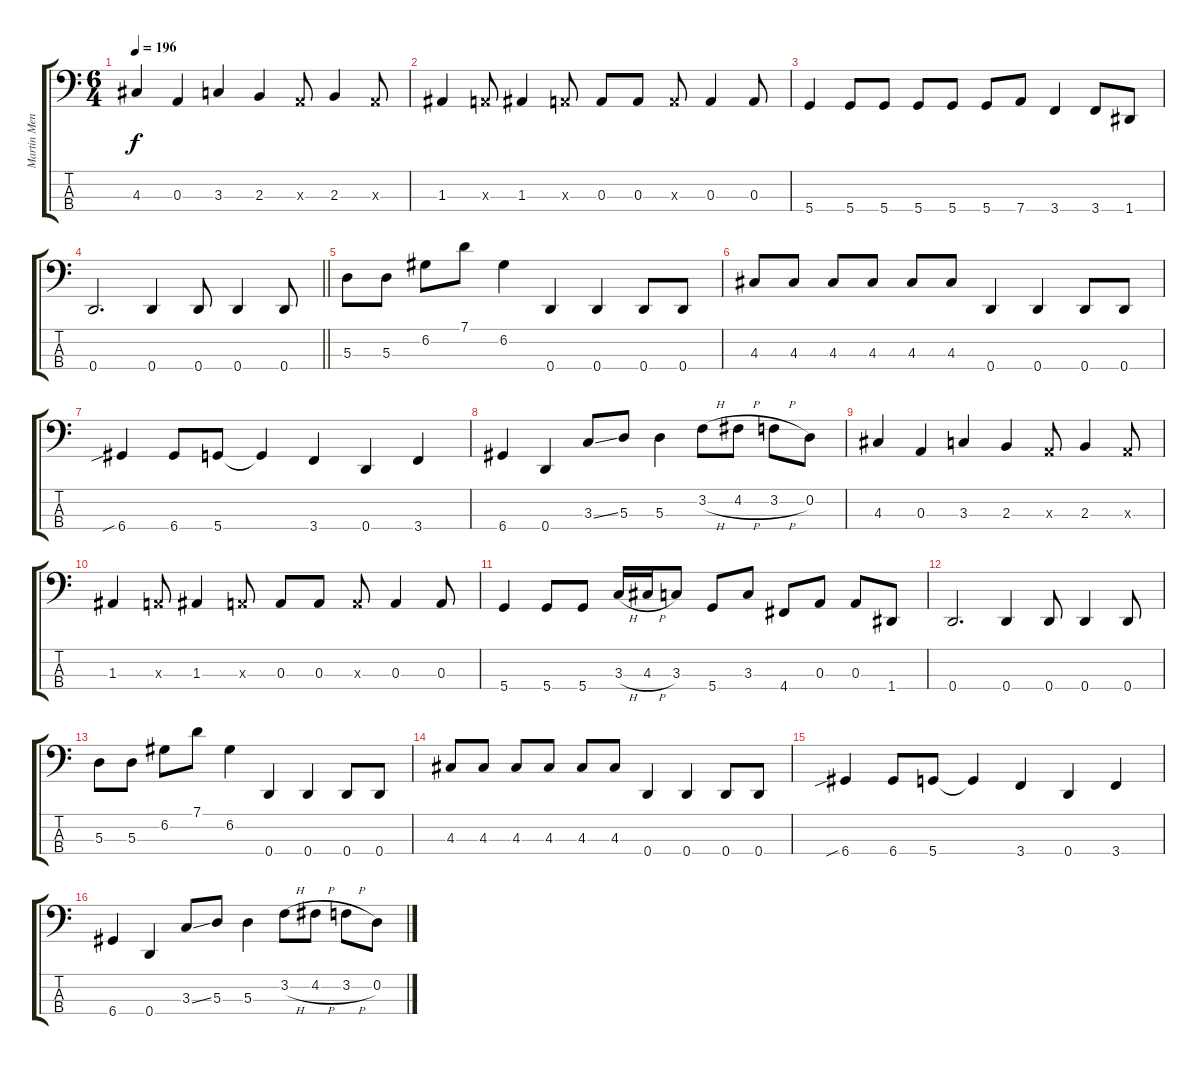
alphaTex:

\track ("Martin Mendez" "Martin Men") {mute instrument electricbassfinger}
\staff {score tabs}
\tuning (G2 D2 A1 D1) {hide}
\ts (6 4)
\tempo 196
\clef f4
\ks c
4.3.4{dy f} 0.3.4 3.3.4 2.3.4 0.3{x}.8 2.3.4 0.3{x}.8 |
1.3.4 0.3{x}.8 1.3.4 0.3{x}.8 0.3.8 0.3.8 0.3{x}.8 0.3.4 0.3.8 |
5.4.4 5.4.8 5.4.8 5.4.8 5.4.8 5.4.8 7.4.8 3.4.4 3.4.8 1.4.8 |
\barLineRight lightlight
0.4.2{d} 0.4.4 0.4.8 0.4.4 0.4.8 |
5.3.8 5.3.8 6.2.8 7.1.8 6.2.4 0.4.4 0.4.4 0.4.8 0.4.8 |
4.3.8 4.3.8 4.3.8 4.3.8 4.3.8 4.3.8 0.4.4 0.4.4 0.4.8 0.4.8 |
6.4{sib}.4 6.4.8 5.4.8 5.4{t}.4 3.4.4 0.4.4 3.4.4 |
6.4.4 0.4.4 3.3{ss}.8 5.3.8 5.3.4 3.2{h}.8 4.2{h}.8 3.2{h}.8 0.2.8 |
4.3.4 0.3.4 3.3.4 2.3.4 0.3{x}.8 2.3.4 0.3{x}.8 |
1.3.4 0.3{x}.8 1.3.4 0.3{x}.8 0.3.8 0.3.8 0.3{x}.8 0.3.4 0.3.8 |
5.4.4 5.4.8 5.4.8 3.3{h}.16 4.3{h}.16 3.3.8 5.4.8 3.3.8 4.4.8 0.3.8 0.3.8 1.4.8 |
0.4.2{d} 0.4.4 0.4.8 0.4.4 0.4.8 |
5.3.8 5.3.8 6.2.8 7.1.8 6.2.4 0.4.4 0.4.4 0.4.8 0.4.8 |
4.3.8 4.3.8 4.3.8 4.3.8 4.3.8 4.3.8 0.4.4 0.4.4 0.4.8 0.4.8 |
6.4{sib}.4 6.4.8 5.4.8 5.4{t}.4 3.4.4 0.4.4 3.4.4 |
6.4.4 0.4.4 3.3{ss}.8 5.3.8 5.3.4 3.2{h}.8 4.2{h}.8 3.2{h}.8 0.2.8
